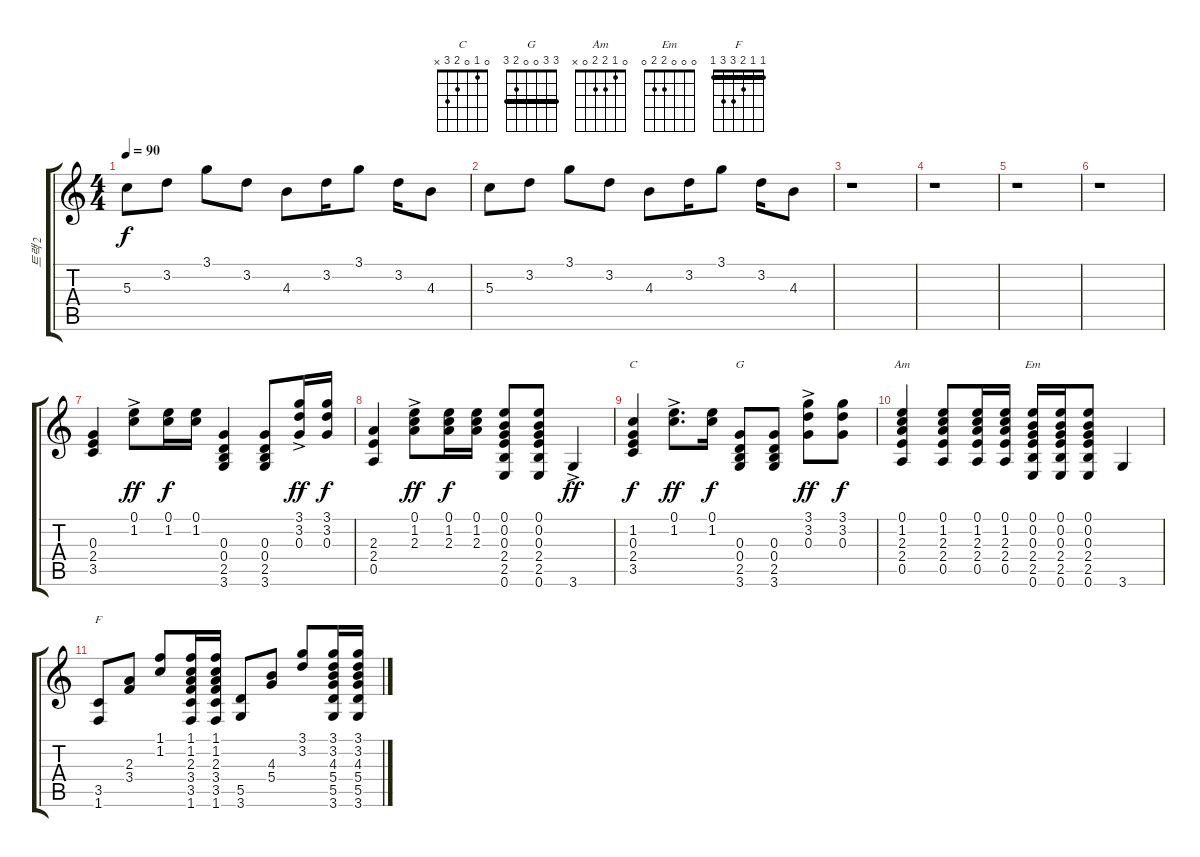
\track ("트랙 2" "트랙 2") {instrument overdrivenguitar}
\staff {score tabs}
\tuning (E4 B3 G3 D3 A2 E2) {hide}
\chord ("C" 0 1 0 2 3 x)
\chord ("G" 3 3 0 0 2 3) {barre 3}
\chord ("Am" 0 1 2 2 0 x)
\chord ("Em" 0 0 0 2 2 0)
\chord ("F" 1 1 2 3 3 1) {barre 1}
\ts (4 4)
\tempo 90
\clef g2
\ks c
5.3.8{dy f} 3.2.8 3.1.8 3.2.8 4.3.8 3.2.16 3.1.8 3.2.16 4.3.8 |
5.3.8 3.2.8 3.1.8 3.2.8 4.3.8 3.2.16 3.1.8 3.2.16 4.3.8 |
r.1 |
r.1 |
r.1 |
r.1 |
(0.3 2.4 3.5).4 (0.1{ac} 1.2{ac}).8{dy ff} (0.1 1.2).16{dy f} (0.1 1.2).16 (0.3 0.4 2.5 3.6).4 (0.3 0.4 2.5 3.6).8 (3.1 3.2{ac} 0.3).16{dy ff} (3.1 3.2 0.3).16{dy f} |
(2.3 2.4 0.5).4 (0.1{ac} 1.2 2.3).8{dy ff} (0.1 1.2 2.3).16{dy f} (0.1 1.2 2.3).16 (0.1 0.2 0.3 2.4 2.5 0.6).8 (0.1 0.2 0.3 2.4 2.5 0.6).8 3.6{ac}.4{dy ff} |
(1.2 0.3 2.4 3.5).4{ch "C" dy f} (0.1{ac} 1.2).8{d dy ff} (0.1 1.2).16{dy f} (0.3 0.4 2.5 3.6).8{ch "G"} (0.3 0.4 2.5 3.6).8 (3.1{ac} 3.2 0.3).8{dy ff} (3.1 3.2 0.3).8{dy f} |
(0.1 1.2 2.3 2.4 0.5).4{ch "Am"} (0.1 1.2 2.3 2.4 0.5).8 (0.1 1.2 2.3 2.4 0.5).16 (0.1 1.2 2.3 2.4 0.5).16 (0.1 0.2 0.3 2.4 2.5 0.6).16{ch "Em"} (0.1 0.2 0.3 2.4 2.5 0.6).16 (0.1 0.2 0.3 2.4 2.5 0.6).8 3.6.4 |
(3.5 1.6).8{ch "F"} (2.3 3.4).8 (1.1 1.2).8 (1.1 1.2 2.3 3.4 3.5 1.6).16 (1.1 1.2 2.3 3.4 3.5 1.6).16 (5.5 3.6).8 (4.3 5.4).8 (3.1 3.2).8 (3.1 3.2 4.3 5.4 5.5 3.6).16 (3.1 3.2 4.3 5.4 5.5 3.6).16
